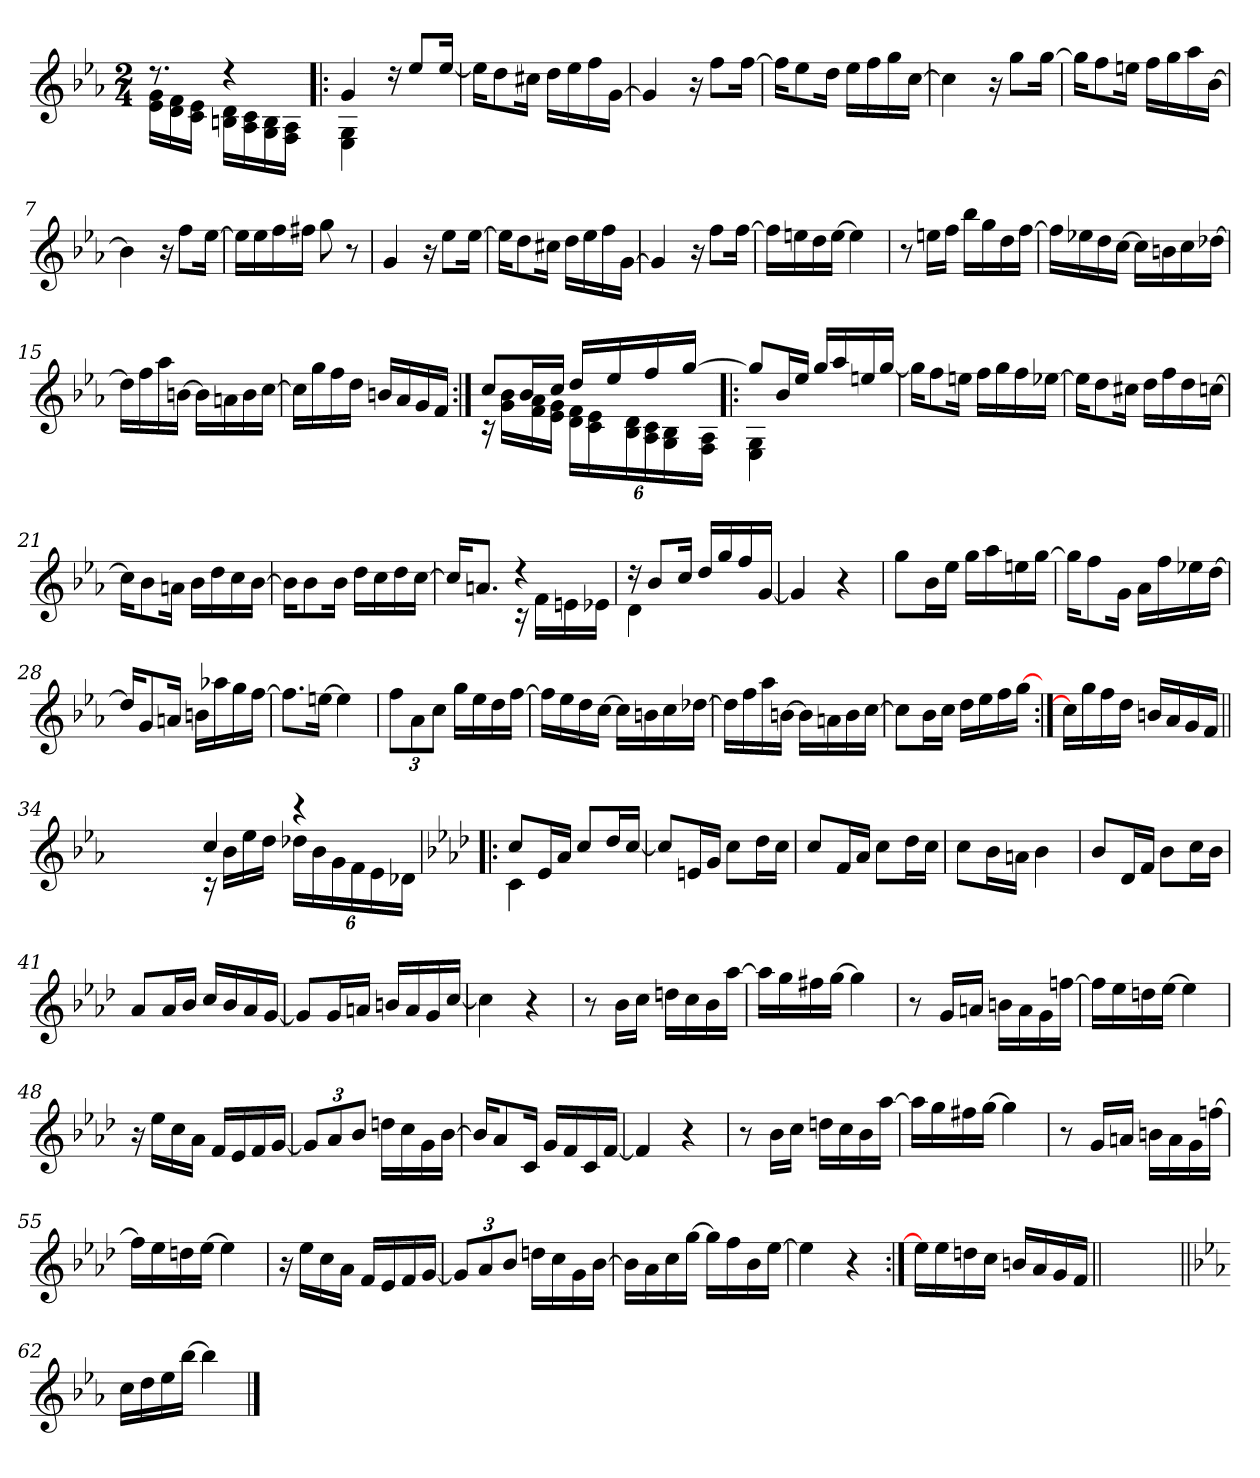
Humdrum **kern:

**kern
*part1
*staff1
*clefG2
*k[b-e-a-]
*E-:
*M2/4
=
*^
8.rdd	16e-\ 16g\LL
.	16d\ 16f\
.	16c\ 16e-\JJ
4rdd	16Bn\ 16d\LL
.	16A-\ 16c\
.	16G\ 16B\
.	16F\ 16A-\JJ
=1!|:	=1!|:
4g/	4E-\ 4G\
16rdd	4ryy
8ee-/L	.
[>16ee-/Jk	.
*v	*v
=2
16ee-\KL]
8dd\
16cc#X\Jk
16dd\LL
16ee-\
16ff\
[>16g\JJ
=3
4g/]
16r
8ff\L
[>16ff\Jk
!!LO:LB:g=z
=4
16ff\KL]
8ee-\
16dd\Jk
16ee-\LL
16ff\
16gg\
[16cc\JJ
=5
4cc\]
16r
8gg\L
[>16gg\Jk
=6
16gg\KL]
8ff\
16een\Jk
16ff\LL
16gg\
16aa-\
[>16b-\JJ
=7
4b-\]
16r
8ff\L
[>16ee-\Jk
=8
16ee-\LL]
16ee-\
16ff\
16ff#X\JJ
8gg\
8r
!!LO:LB:g=z
=9
4g/
16r
8ee-\L
[>16ee-\Jk
=10
16ee-\KL]
8dd\
16cc#X\Jk
16dd\LL
16ee-\
16ff\
[>16g\JJ
=11
4g/]
16r
8ff\L
[>16ff\Jk
=12
16ff\LL]
16een\
16dd\
[16ee\JJ
4ee\]
=13
8r
16een\LL
16ff\JJ
16bb-\LL
16gg\
16dd\
[>16ff\JJ
!!LO:LB:g=z
=14
16ff\LL]
16ee-X\
16dd\
[16cc\JJ
16cc\LL]
16bn\
16cc\
[>16dd-X\JJ
=15
16dd-\LL]
16ff\
16aa-\
[16bn\JJ
16b\LL]
16an\
16b\
[16cc\JJ
=16
16cc\LL]
16gg\
16ff\
16dd\JJ
16bn/LL
16a-/
16g/
16f/JJ
=17:|!
*^
8cc/L	16rc
.	16g\ 16b-\LL
16b-/L	16f\ 16a-\
16cc/JJ	16e-\ 16g\JJ
16dd/LL	24d\ 24f\LL
.	24c\ 24e-\
16ee-/	.
.	24B-\ 24d\
16ff/	24A-\ 24c\
.	24G\ 24B-\
[>16gg/JJ	.
.	24F\ 24A-\JJ
!!LO:LB:g=z	!!
=18!|:	=18!|:
8gg/L]	4E-\ 4G\
16b-/L	.
16ee-/JJ	.
16gg/LL	4ryy
16aa-/	.
16een/	.
[>16gg/JJ	.
*v	*v
=19
16gg\KL]
8ff\
16een\Jk
16ff\LL
16gg\
16ff\
[>16ee-X\JJ
=20
16ee-\KL]
8dd\
16cc#X\Jk
16dd\LL
16ff\
16dd\
[16ccn\JJ
=21
16cc\KL]
8b-\
16an\Jk
16b-\LL
16dd\
16cc\
[>16b-\JJ
!!LO:LB:g=z
=22
16b-\KL]
8b-\
16b-\Jk
16dd\LL
16cc\
16dd\
[16cc\JJ
=23
*^
16cc/KL]	4ryy
8.an/J	.
4rdd	16rc
.	16f\LL
.	16en\
.	16e-X\JJ
=24	=24
16rdd	4d\
8b-/L	.
16cc/Jk	.
16dd/LL	4ryy
16gg/	.
16ff/	.
[<16g/JJ	.
*v	*v
=25
4g/]
4r
=26
8gg\L
16b-\L
16ee-\JJ
16gg\LL
16aa-\
16een\
[>16gg\JJ
!!LO:LB:g=z
=27
16gg\KL]
8ff\
16g\Jk
16a-\LL
16ff\
16ee-X\
[16dd\JJ
=28
16dd/KL]
8g/
16an/Jk
16bn\LL
16aa-X\
16gg\
[>16ff\JJ
=29
8.ff\L]
[>16een\Jk
4ee\]
=30
12ff\L
12a-\
12cc\J
16gg\LL
16ee-\
16dd\
[>16ff\JJ
=31
16ff\LL]
16ee-\
16dd\
[16cc\JJ
16cc\LL]
16bn\
16cc\
[16dd-X\JJ
!!LO:LB:g=z
=32
16dd-\LL]
16ff\
16aa-\
[16bn\JJ
16b\LL]
16an\
16b\
[>16cc\JJ
=33
8cc\L]
16b-\L
16cc\JJ
16dd\LL
16ee-\
16ff\
[16gg\JJ
=34:|!
16cc\LL]
16gg\
16ff\
16dd\JJ
16bn/LL
16a-/
16g/
16f/JJ
=34X1||
*stria0
2ryy
!!LO:LB:g=z
=35-
*stria5
*^
4cc/	16rc
.	16b-\LL
.	16ee-\
.	16dd\JJ
4rccc	24dd-X\LL
.	24b-\
.	24g\
.	24f\
.	24e-\
.	24d-X\JJ
=36!|:	=36!|:
*k[b-e-a-d-]	*
*A-:	*
8cc/L	4c\
16e-/L	.
16a-/JJ	.
8cc/L	4ryy
16dd-/L	.
[>16cc/JJ	.
*v	*v
=37
8cc/L]
16en/L
16g/JJ
8cc\L
16dd-\L
16cc\JJ
=38
8cc/L
16f/L
16a-/JJ
8cc\L
16dd-\L
16cc\JJ
!!LO:PB:g=z
=39
8cc\L
16b-\L
16an\JJ
4b-\
=40
8b-/L
16d-/L
16f/JJ
8b-\L
16cc\L
16b-\JJ
=41
8a-/L
16a-/L
16b-/JJ
16cc/LL
16b-/
16a-/
[16g/JJ
=42
8g/L]
16g/L
16an/JJ
16bn/LL
16a/
16g/
[>16cc/JJ
=43
4cc\]
4r
!!LO:LB:g=z
=44
8r
16b-\LL
16cc\JJ
16ddn\LL
16cc\
16b-\
[>16aa-\JJ
=45
16aa-\LL]
16gg\
16ff#X\
[>16gg\JJ
4gg\]
=46
8r
16g/LL
16an/JJ
16bn\LL
16a\
16g\
[>16ffn\JJ
=47
16ff\LL]
16ee-\
16ddn\
[16ee-\JJ
4ee-\]
!!LO:LB:g=z
=48
16r
16ee-\LL
16cc\
16a-\JJ
16f/LL
16e-/
16f/
[<16g/JJ
=49
12g/L]
12a-/
12b-/J
16ddn\LL
16cc\
16g\
[16b-\JJ
=50
16b-/KL]
8a-/
16c/Jk
16g/LL
16f/
16c/
[<16f/JJ
=51
4f/]
4r
!!LO:LB:g=z
=52
8r
16b-\LL
16cc\JJ
16ddn\LL
16cc\
16b-\
[>16aa-\JJ
=53
16aa-\LL]
16gg\
16ff#X\
[>16gg\JJ
4gg\]
=54
8r
16g/LL
16an/JJ
16bn\LL
16a\
16g\
[>16ffn\JJ
=55
16ff\LL]
16ee-\
16ddn\
[16ee-\JJ
4ee-\]
!!LO:LB:g=z
=56
16r
16ee-\LL
16cc\
16a-\JJ
16f/LL
16e-/
16f/
[<16g/JJ
=57
12g/L]
12a-/
12b-/J
16ddn\LL
16cc\
16g\
[16b-\JJ
=58
16b-\LL]
16a-\
16cc\
[>16gg\JJ
16gg\LL]
16ff\
16b-\
[>16ee-\JJ
!!LO:LB:g=z
=59
4ee-\]
4r
=60:|!
16ee-\LL]
16ee-\
16ddn\
16cc\JJ
16bn/LL
16a-/
16g/
16f/JJ
=61||
*stria0
2ryy
=62||
*stria5
*k[b-e-a-]
*E-:
16cc\LL
16dd\
16ee-\
[16bb-\JJ
4bb-\]
==
*-
